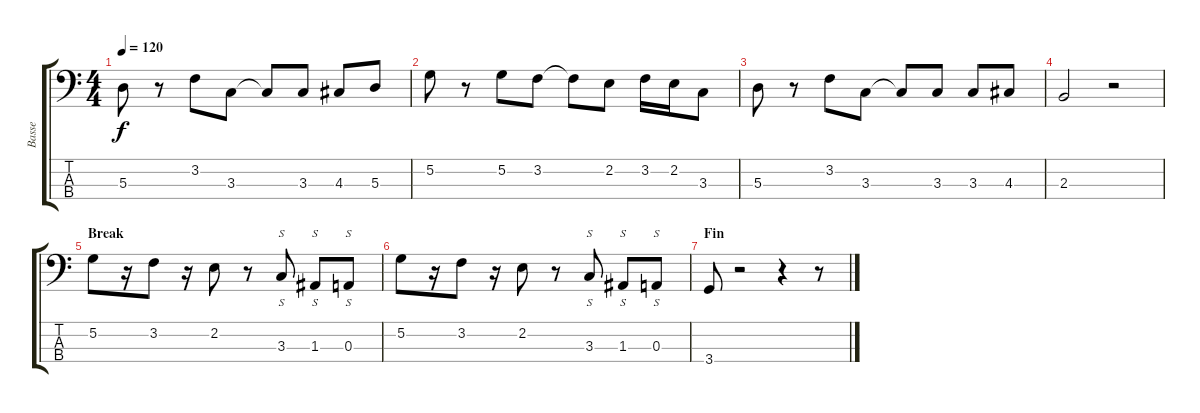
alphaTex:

\track ("Basse" "Basse") {instrument electricbasspick}
\staff {score tabs}
\tuning (G2 D2 A1 E1) {hide}
\ts (4 4)
\tempo 120
\clef f4
\ks c
5.3.8{dy f} r.8 3.2.8 3.3.8 3.3{t}.8 3.3.8 4.3.8 5.3.8 |
5.2.8 r.8 5.2.8 3.2.8 3.2{t}.8 2.2.8 3.2.16 2.2.16 3.3.8 |
5.3.8 r.8 3.2.8 3.3.8 3.3{t}.8 3.3.8 3.3.8 4.3.8 |
2.3.2 r.2 |
\section ("" "Break")
5.2.8 r.16 3.2.8 r.16 2.2.8 r.8 3.3.8{s} 1.3.8{s} 0.3.8{s} |
5.2.8 r.16 3.2.8 r.16 2.2.8 r.8 3.3.8{s} 1.3.8{s} 0.3.8{s} |
\section ("" "Fin")
3.4.8 r.2 r.4 r.8
